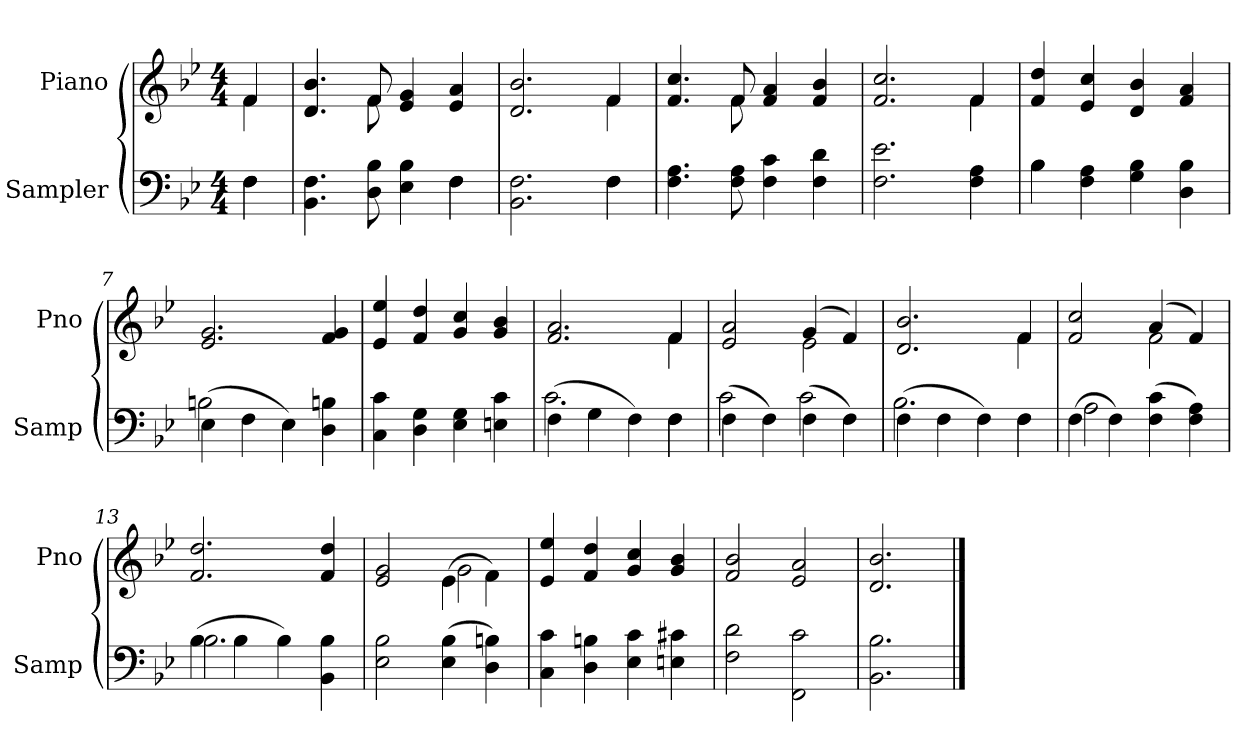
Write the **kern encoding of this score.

**kern	**kern
*part2	*part1
*staff2	*staff1
*I"Sampler	*I"Piano
*I'Samp	*I'Pno
*clefF4	*clefG2
*k[b-e-]	*k[b-e-]
*B-:	*B-:
*M4/4	*M4/4
=1	=1
*^	*^
4F\	4F	4f/	4f
=2	=2	=2	=2
4.BB- 4.F	2.ryy	4.d 4.b-	4.ryy
8D 8B-	.	8f/	8f
4E- 4B-	.	4e- 4g	2ryy
4F\	4F	4e- 4a	.
=3	=3	=3	=3
2.BB- 2.F	2.ryy	2.d 2.b-	2.ryy
4F\	4F	4f/	4f
*v	*v	*	*
=4	=4	=4
4.F 4.A	4.f 4.cc	4.ryy
8F 8A	8f/	8f
4F 4c	4f 4a	2ryy
4F 4d	4f 4b-	.
=5	=5	=5
2.F 2.e-	2.f 2.cc	2.ryy
4F 4A	4f/	4f
*	*v	*v
=6	=6
*^	*
4B-\	4B-	4f 4dd
4F 4A	2.ryy	4e- 4cc
4G 4B-	.	4d 4b-
4D 4B-	.	4f 4a
=7	=7	=7
(4E-\	2B	2.e- 2.g
4F\	.	.
4E-)	2ryy	.
4D 4Bn	.	4f 4g
*v	*v	*
=8	=8
4C 4c	4e- 4ee-
4D 4G	4f 4dd
4E- 4G	4g 4cc
4En 4c	4g 4b-
=9	=9
*^	*^
(4F\	2.c	2.f 2.a	2.ryy
4G\	.	.	.
4F\)	.	.	.
4F\	4F	4f/	4f
=10	=10	=10	=10
(4F\	2c	2e- 2a	2ryy
4F\)	.	.	.
(4F\	2c	(4g/	2e-
4F\)	.	4f/)	.
=11	=11	=11	=11
(4F\	2.B-	2.d 2.b-	2.ryy
4F\	.	.	.
4F\)	.	.	.
4F\	4F	4f/	4f
=12	=12	=12	=12
(4F\	2A	2f 2cc	2ryy
4F\)	.	.	.
(4F 4c	2ryy	(4a/	2f
4F 4A)	.	4f/)	.
*	*	*v	*v
=13	=13	=13
(4B-\	2.B-	2.f 2.dd
4B-\	.	.
4B-\)	.	.
4BB- 4B-	4ryy	4f 4dd
*v	*v	*
=14	=14
*	*^
2E- 2B-	2e- 2g	2ryy
(4E- 4B-	(4e-\	2g
4D 4Bn)	4f\)	.
*	*v	*v
=15	=15
4C 4c	4e- 4ee-
4D 4Bn	4f 4dd
4E- 4c	4g 4cc
4En 4c#X	4g 4b-
=16	=16
2F 2d	2f 2b-
2FF 2c	2e- 2a
=17	=17
2.BB- 2.B-	2.d 2.b-
==	==
*-	*-
